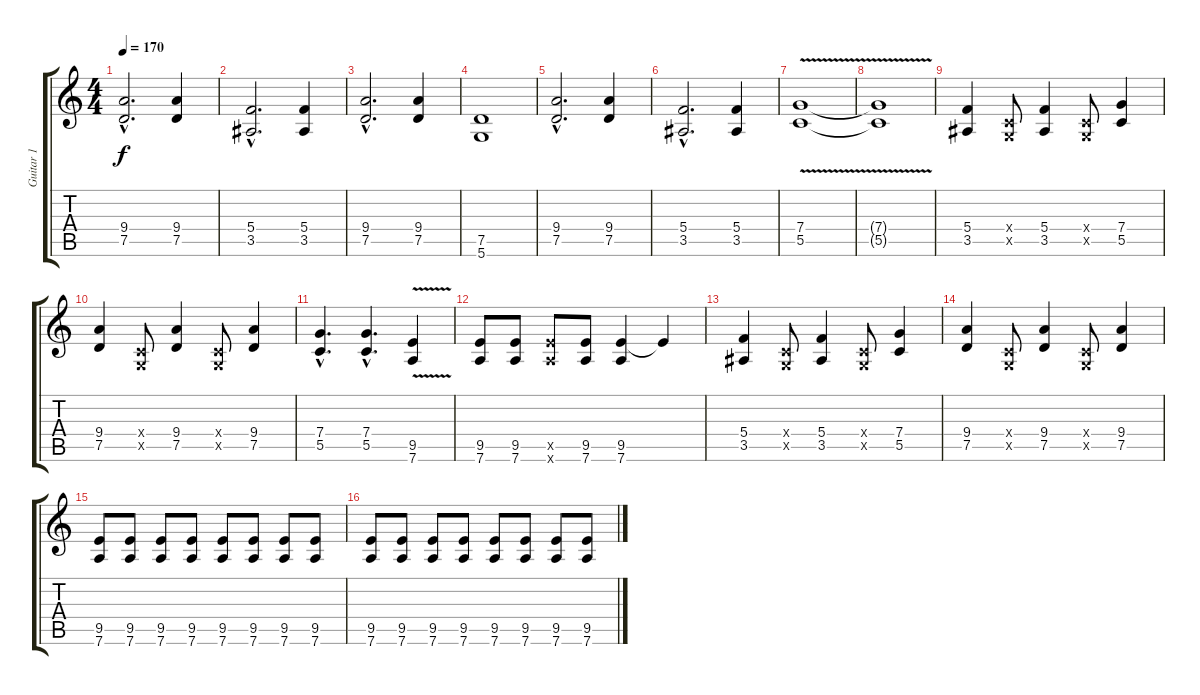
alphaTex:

\track ("Guitar 1" "Guitar 1") {instrument distortionguitar}
\staff {score tabs}
\tuning (D4 A3 F3 C3 G2 D2) {hide}
\ts (4 4)
\tempo 170
\clef g2
\ks c
(9.4{hac} 7.5{hac}).2{d dy f} (9.4 7.5).4 |
(5.4{hac} 3.5{hac}).2{d} (5.4 3.5).4 |
(9.4{hac} 7.5{hac}).2{d} (9.4 7.5).4 |
(7.5 5.6).1 |
(9.4{hac} 7.5{hac}).2{d} (9.4 7.5).4 |
(5.4{hac} 3.5{hac}).2{d} (5.4 3.5).4 |
(7.4{v} 5.5).1 |
(7.4{t} 5.5{t}).1 |
(5.4 3.5).4 (0.4{x} 0.5{x}).8 (5.4 3.5).4 (0.4{x} 0.5{x}).8 (7.4 5.5).4 |
(9.4 7.5).4 (0.4{x} 0.5{x}).8 (9.4 7.5).4 (0.4{x} 0.5{x}).8 (9.4 7.5).4 |
(7.4{hac} 5.5{hac}).4{d} (7.4{hac} 5.5{hac}).4{d} (9.5{v} 7.6).4 |
(9.5 7.6).8 (9.5 7.6).8 (9.5{x} 7.6{x}).8 (9.5 7.6).8 (9.5 7.6).4 9.5{t}.4 |
(5.4 3.5).4 (0.4{x} 0.5{x}).8 (5.4 3.5).4 (0.4{x} 0.5{x}).8 (7.4 5.5).4 |
(9.4 7.5).4 (0.4{x} 0.5{x}).8 (9.4 7.5).4 (0.4{x} 0.5{x}).8 (9.4 7.5).4 |
(9.5 7.6).8 (9.5 7.6).8 (9.5 7.6).8 (9.5 7.6).8 (9.5 7.6).8 (9.5 7.6).8 (9.5 7.6).8 (9.5 7.6).8 |
(9.5 7.6).8 (9.5 7.6).8 (9.5 7.6).8 (9.5 7.6).8 (9.5 7.6).8 (9.5 7.6).8 (9.5 7.6).8 (9.5 7.6).8
